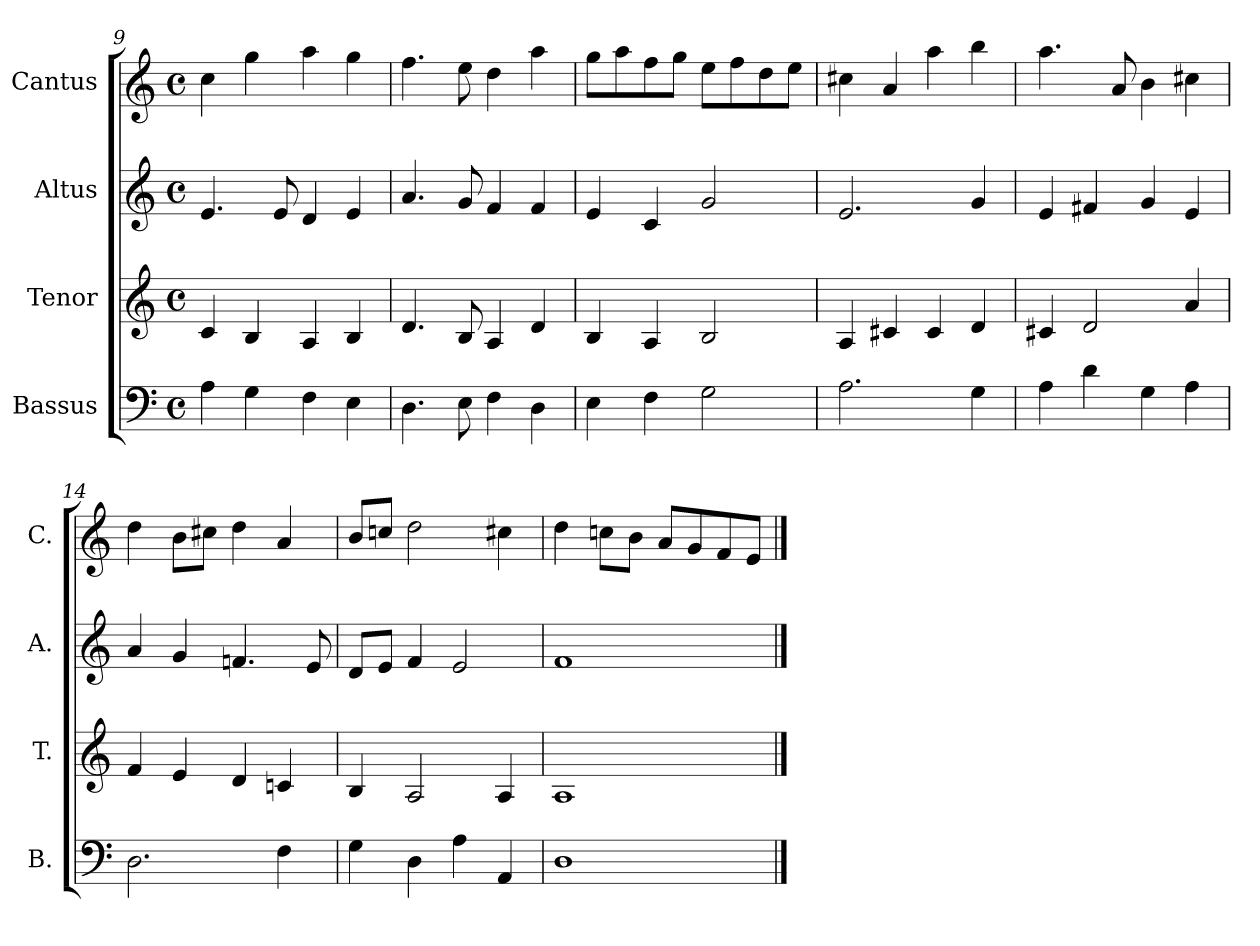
**kern	**kern	**kern	**kern
*part4	*part3	*part2	*part1
*staff4	*staff3	*staff2	*staff1
*I"Bassus	*I"Tenor	*I"Altus	*I"Cantus
*I'B.	*I'T.	*I'A.	*I'C.
*clefF4	*clefG2	*clefG2	*clefG2
*k[]	*k[]	*k[]	*k[]
*M4/4	*M4/4	*M4/4	*M4/4
*met(c)	*met(c)	*met(c)	*met(c)
=9	=9	=9	=9
4A\	4c/	4.e/	4cc\
4G\	4B/	.	4gg\
.	.	8e/	.
4F\	4A/	4d/	4aa\
4E\	4B/	4e/	4gg\
=10	=10	=10	=10
4.D\	4.d/	4.a/	4.ff\
8E\	8B/	8g/	8ee\
4F\	4A/	4f/	4dd\
4D\	4d/	4f/	4aa\
!!LO:LB:g=z
=11	=11	=11	=11
4E\	4B/	4e/	8gg\L
.	.	.	8aa\
4F\	4A/	4c/	8ff\
.	.	.	8gg\J
2G\	2B/	2g/	8ee\L
.	.	.	8ff\
.	.	.	8dd\
.	.	.	8ee\J
=12	=12	=12	=12
2.A\	4A/	2.e/	4cc#X\
.	4c#X/	.	4a/
.	4c#/	.	4aa\
4G\	4d/	4g/	4bb\
=13	=13	=13	=13
4A\	4c#X/	4e/	4.aa\
4d\	2d/	4f#X/	.
.	.	.	8a/
4G\	.	4g/	4b\
4A\	4a/	4e/	4cc#X\
!!LO:PB:g=z
=14	=14	=14	=14
2.D\	4f/	4a/	4dd\
.	4e/	4g/	8b\L
.	.	.	8cc#X\J
.	4d/	4.fn/	4dd\
4F\	4cn/	.	4a/
.	.	8e/	.
=15	=15	=15	=15
4G\	4B/	8d/L	8b/L
.	.	8e/J	8ccn/J
4D\	2A/	4f/	2dd\
4A\	.	2e/	.
4AA/	4A/	.	4cc#X\
=16	=16	=16	=16
1D	1A	1f	4dd\
.	.	.	8ccn\L
.	.	.	8b\J
.	.	.	8a/L
.	.	.	8g/
.	.	.	8f/
.	.	.	8e/J
==	==	==	==
*-	*-	*-	*-
